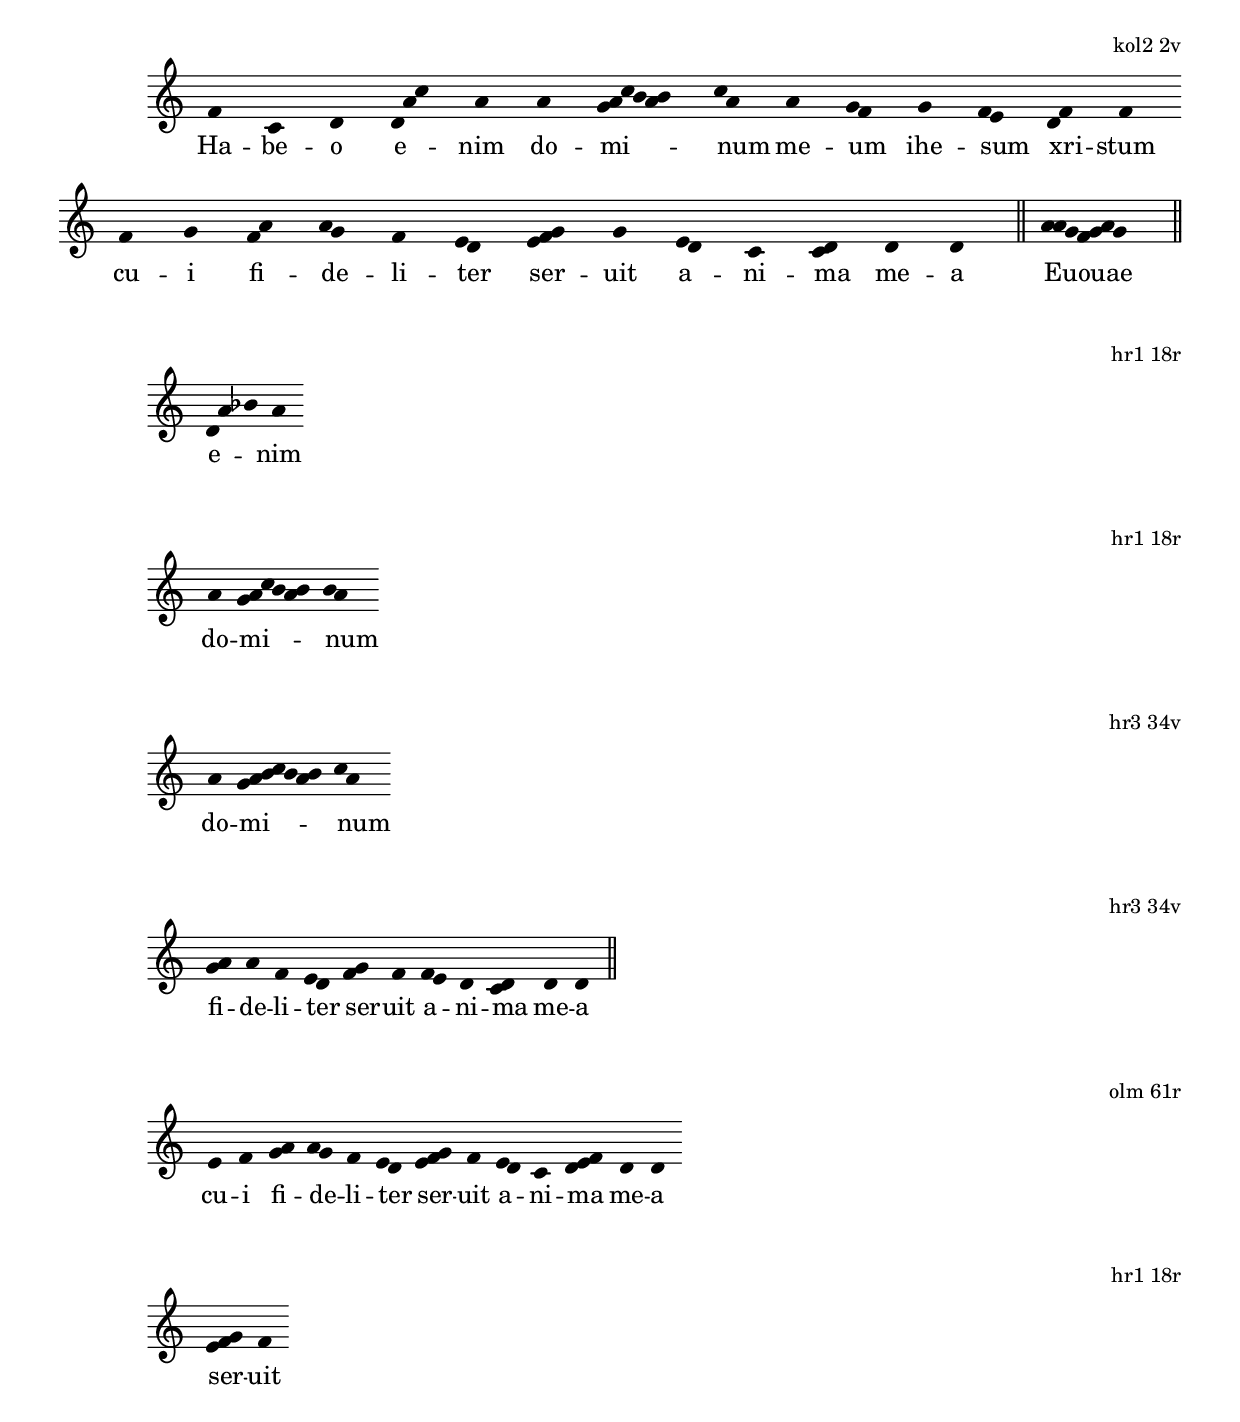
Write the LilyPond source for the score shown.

\version "2.19.32"

\include "../lib/synopsis.ily"

\score {
  \transpose c c' {
    \plainchant
    f c d \bar "" \melisma { d a c' } a \bar ""
    a \melisma { g a c' b a b } \melisma { c' a } \bar "" a \melisma { g f } \bar "" g \melisma { f e } \bar "" \melisma { d f } f \bar ""
    f g \bar "" \melisma { f a } \melisma { a g } f \melisma { e d } \bar "" \melisma { e f g }
    g \bar "" \melisma { e d } c \melisma { c d } \bar "" d \bar "" d \bar "||"

    \melisma { a a g f g a g } \bar "||"
  }
  \addlyrics {
    Ha -- be -- o e -- nim
    do -- mi -- num me -- um ihe -- sum xri -- stum
    cu -- i fi -- de -- li -- ter ser -- uit
    a -- ni -- ma me -- a

    Euouae
  }
  \header {
    fontes = "kol2 2v"
  }
}

\score {
  \transpose c c' {
    \plainchant
    \melisma { d a bes } a
  }
  \addlyrics {
    e -- nim
  }
  \header {
    fontes = "hr1 18r"
  }
}

\score {
  \transpose c c' {
    \plainchant
    a \melisma { g a c' b a b } \melisma { b a }
  }
  \addlyrics {
    do -- mi -- num
  }
  \header {
    fontes = "hr1 18r"
  }
}

\score {
  \transpose c c' {
    \plainchant
    a \melisma { g a b c' b a b } \melisma { c' a }
  }
  \addlyrics {
    do -- mi -- num
  }
  \header {
    fontes = "hr3 34v"
  }
}

\score {
  \transpose c c' {
    \plainchant
    \melisma { g a } a f \melisma { e d } \melisma { f g } f
    \melisma { f e } d \melisma { c d } d d \bar "||"
  }
  \addlyrics {
    fi -- de -- li -- ter ser -- uit
    a -- ni -- ma me -- a
  }
  \header {
    fontes = "hr3 34v"
  }
}

\score {
  \transpose c c' {
    \plainchant
    e f \melisma { g a } \melisma { a g } f \melisma { e d } \melisma { e f g } f
    \melisma { e d } c \melisma { d e f } d d % divisio syllabarum incertum
  }
  \addlyrics {
    cu -- i fi -- de -- li -- ter ser -- uit
    a -- ni -- ma me -- a
  }
  \header {
    fontes = "olm 61r"
  }
}

\score {
  \transpose c c' {
    \plainchant
    \melisma { e f g } f
  }
  \addlyrics {
    ser -- uit
  }
  \header {
    fontes = "hr1 18r"
  }
}
